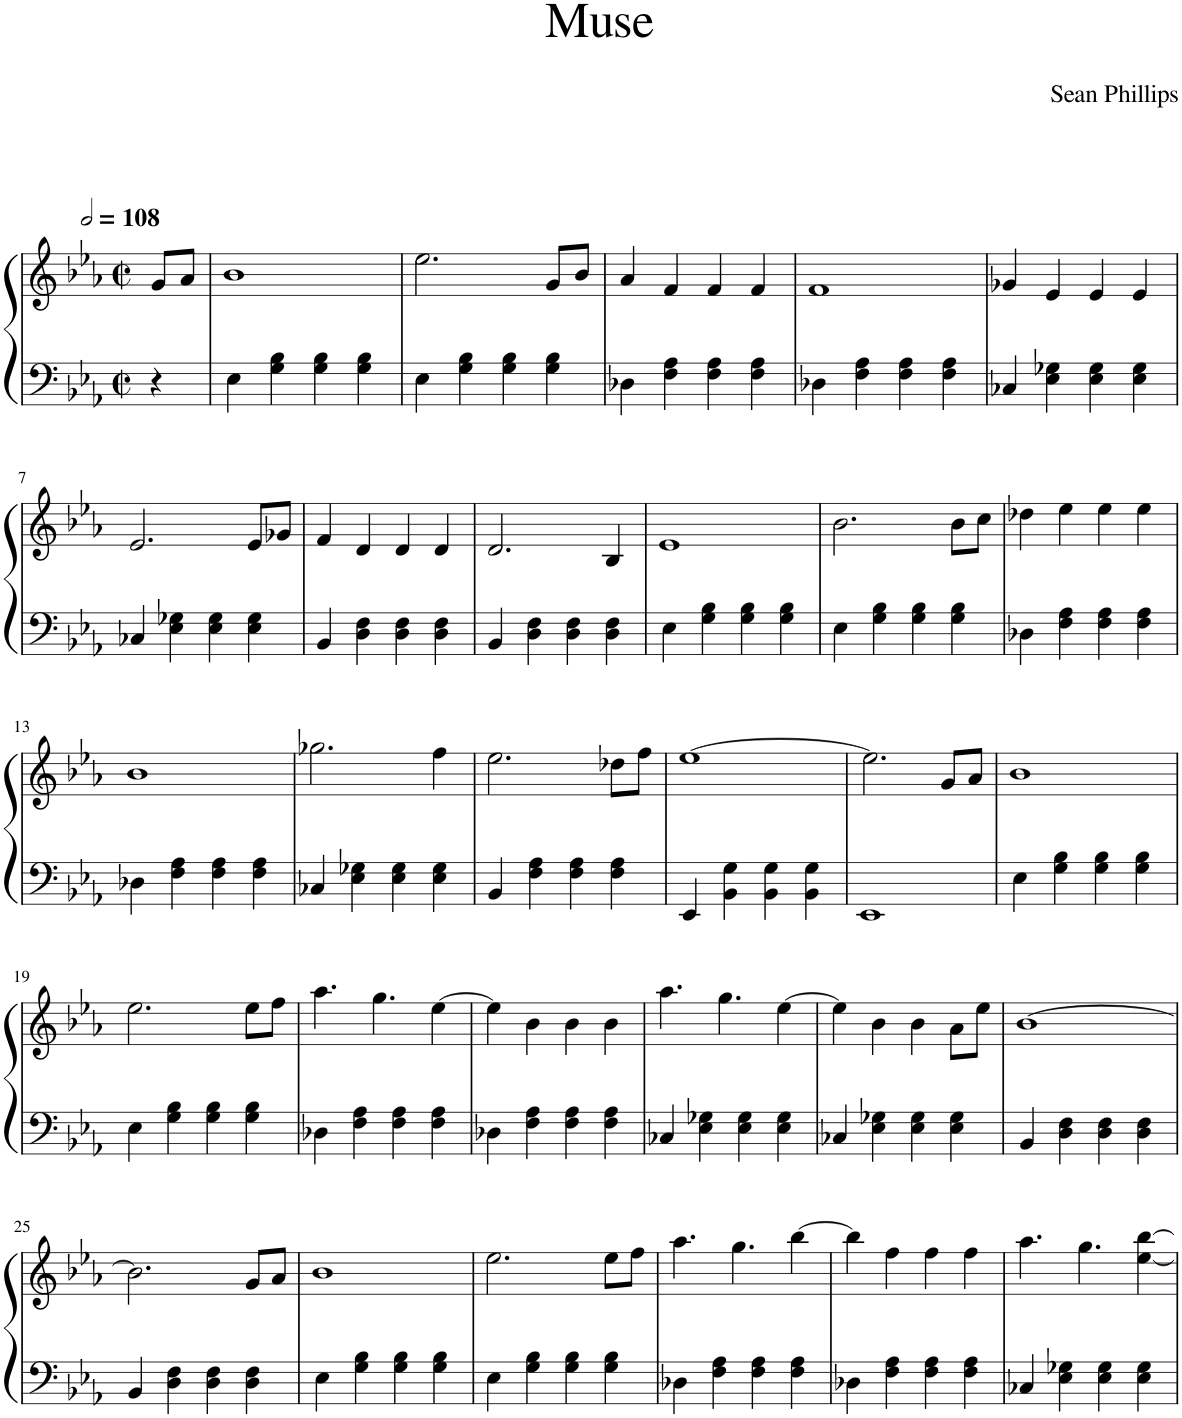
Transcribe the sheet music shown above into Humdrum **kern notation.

**kern	**kern
*part1	*part1
*staff2	*staff1
*I"Piano	*
*I'Pno.	*
*clefF4	*clefG2
*k[b-e-a-]	*k[b-e-a-]
*M2/2	*M2/2
*met(c|)	*met(c|)
*MM216	*MM216
=1	=1
4r	8g/L
.	8a-/J
=2	=2
4E-\	1b-
4G\ 4B-\	.
4G\ 4B-\	.
4G\ 4B-\	.
=3	=3
4E-\	2.ee-\
4G\ 4B-\	.
4G\ 4B-\	.
4G\ 4B-\	8g/L
.	8b-/J
=4	=4
4D-X\	4a-/
4F\ 4A-\	4f/
4F\ 4A-\	4f/
4F\ 4A-\	4f/
=5	=5
4D-X\	1f
4F\ 4A-\	.
4F\ 4A-\	.
4F\ 4A-\	.
=6	=6
4C-X/	4g-X/
4E-\ 4G-X\	4e-/
4E-\ 4G-\	4e-/
4E-\ 4G-\	4e-/
!!LO:LB:g=z
=7	=7
4C-X/	2.e-/
4E-\ 4G-X\	.
4E-\ 4G-\	.
4E-\ 4G-\	8e-/L
.	8g-X/J
=8	=8
4BB-/	4f/
4D\ 4F\	4d/
4D\ 4F\	4d/
4D\ 4F\	4d/
=9	=9
4BB-/	2.d/
4D\ 4F\	.
4D\ 4F\	.
4D\ 4F\	4B-/
=10	=10
4E-\	1e-
4G\ 4B-\	.
4G\ 4B-\	.
4G\ 4B-\	.
=11	=11
4E-\	2.b-\
4G\ 4B-\	.
4G\ 4B-\	.
4G\ 4B-\	8b-\L
.	8cc\J
=12	=12
4D-X\	4dd-X\
4F\ 4A-\	4ee-\
4F\ 4A-\	4ee-\
4F\ 4A-\	4ee-\
!!LO:LB:g=z
=13	=13
4D-X\	1b-
4F\ 4A-\	.
4F\ 4A-\	.
4F\ 4A-\	.
=14	=14
4C-X/	2.gg-X\
4E-\ 4G-X\	.
4E-\ 4G-\	.
4E-\ 4G-\	4ff\
=15	=15
4BB-/	2.ee-\
4F\ 4A-\	.
4F\ 4A-\	.
4F\ 4A-\	8dd-X\L
.	8ff\J
=16	=16
4EE-/	[1ee-
4BB-\ 4G\	.
4BB-\ 4G\	.
4BB-\ 4G\	.
=17	=17
1EE-	2.ee-\]
.	8g/L
.	8a-/J
=18	=18
4E-\	1b-
4G\ 4B-\	.
4G\ 4B-\	.
4G\ 4B-\	.
!!LO:LB:g=z
=19	=19
4E-\	2.ee-\
4G\ 4B-\	.
4G\ 4B-\	.
4G\ 4B-\	8ee-\L
.	8ff\J
=20	=20
4D-X\	4.aa-\
4F\ 4A-\	.
.	4.gg\
4F\ 4A-\	.
4F\ 4A-\	[4ee-\
=21	=21
4D-X\	4ee-\]
4F\ 4A-\	4b-\
4F\ 4A-\	4b-\
4F\ 4A-\	4b-\
=22	=22
4C-X/	4.aa-\
4E-\ 4G-X\	.
.	4.gg\
4E-\ 4G-\	.
4E-\ 4G-\	[4ee-\
=23	=23
4C-X/	4ee-\]
4E-\ 4G-X\	4b-\
4E-\ 4G-\	4b-\
4E-\ 4G-\	8a-\L
.	8ee-\J
=24	=24
4BB-/	[1b-
4D\ 4F\	.
4D\ 4F\	.
4D\ 4F\	.
!!LO:LB:g=z
=25	=25
4BB-/	2.b-\]
4D\ 4F\	.
4D\ 4F\	.
4D\ 4F\	8g/L
.	8a-/J
=26	=26
4E-\	1b-
4G\ 4B-\	.
4G\ 4B-\	.
4G\ 4B-\	.
=27	=27
4E-\	2.ee-\
4G\ 4B-\	.
4G\ 4B-\	.
4G\ 4B-\	8ee-\L
.	8ff\J
=28	=28
4D-X\	4.aa-\
4F\ 4A-\	.
.	4.gg\
4F\ 4A-\	.
4F\ 4A-\	[4bb-\
=29	=29
4D-X\	4bb-\]
4F\ 4A-\	4ff\
4F\ 4A-\	4ff\
4F\ 4A-\	4ff\
=30	=30
4C-X/	4.aa-\
4E-\ 4G-X\	.
.	4.gg\
4E-\ 4G-\	.
4E-\ 4G-\	[4ee-\ [4bb-\
=	=
*-	*-
